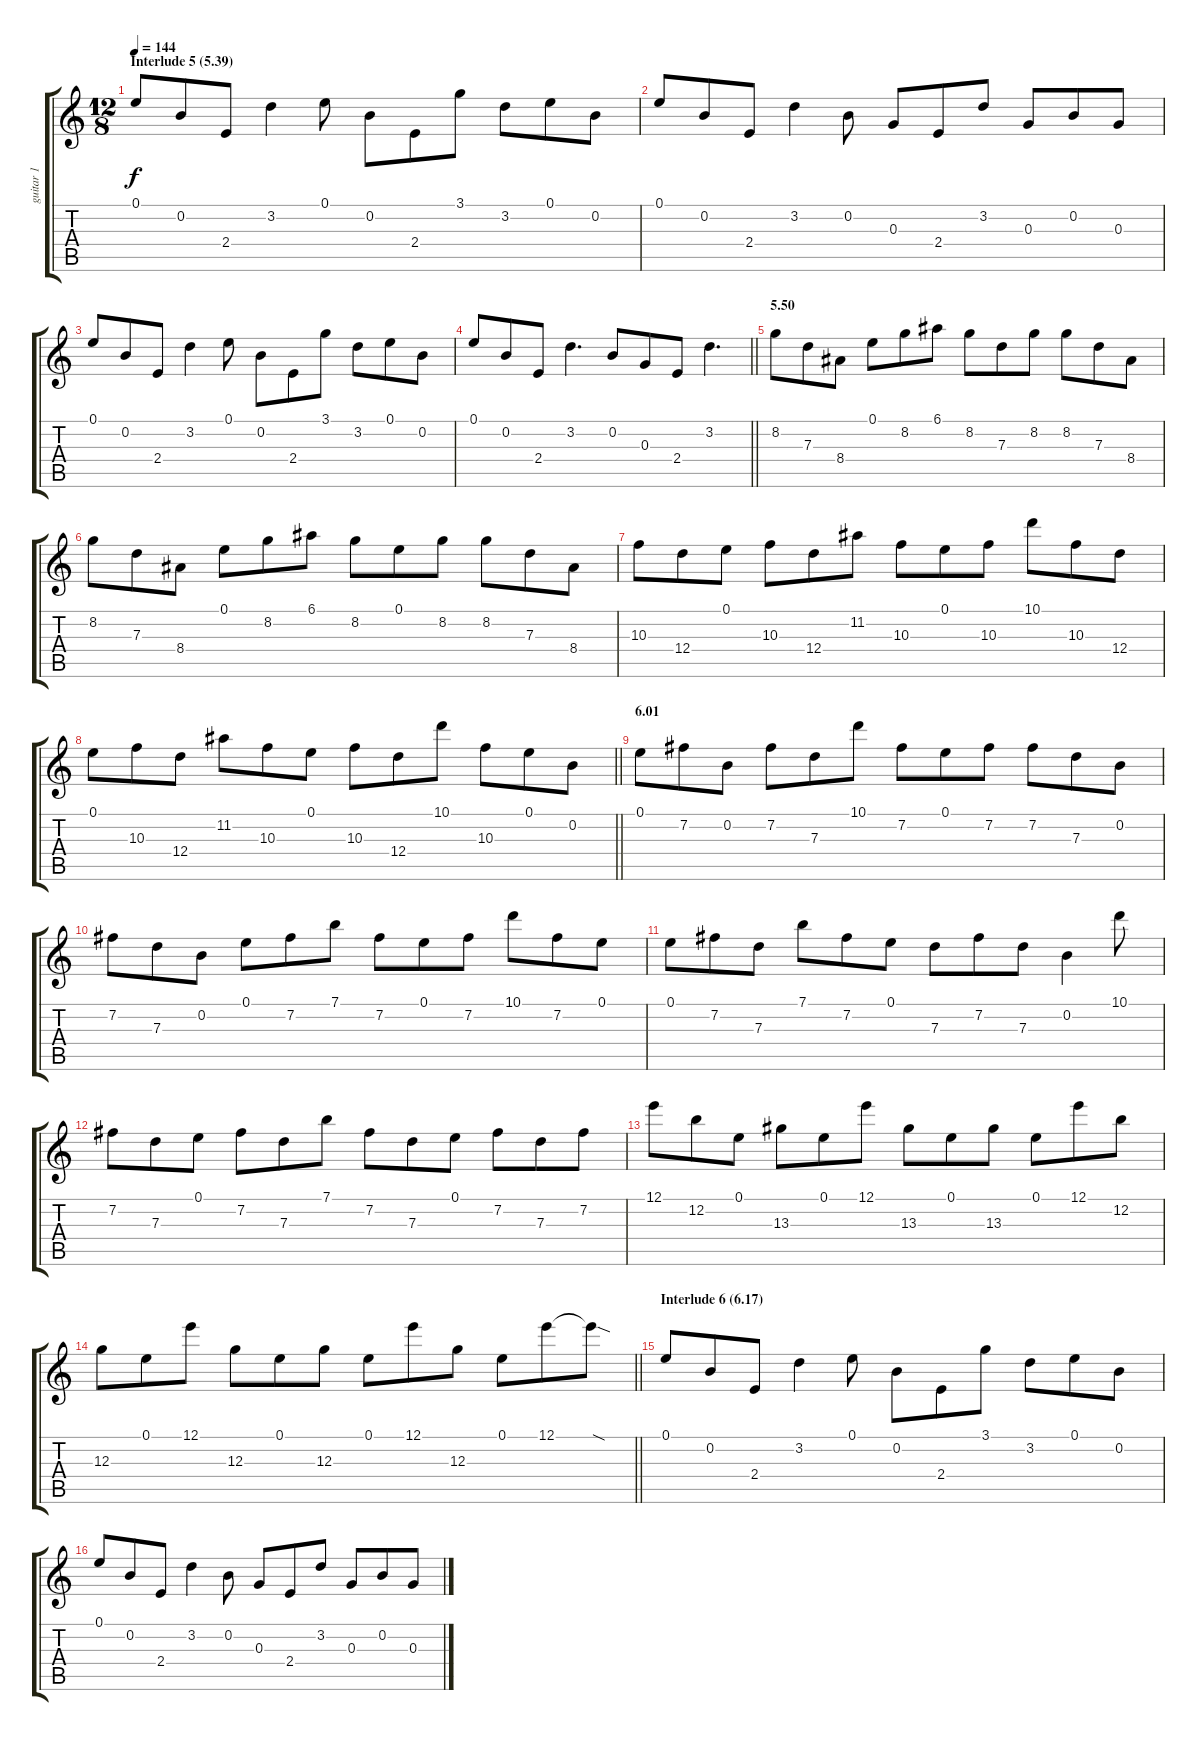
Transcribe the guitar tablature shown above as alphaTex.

\track ("guitar 1" "guitar 1") {instrument overdrivenguitar}
\staff {score tabs}
\tuning (E4 B3 G3 D3 A2 E2) {hide}
\ts (12 8)
\section ("" "Interlude 5 (5.39)")
\tempo 144
\clef g2
\ks c
0.1.8{dy f} 0.2.8 2.4.8 3.2.4 0.1.8 0.2.8 2.4.8 3.1.8 3.2.8 0.1.8 0.2.8 |
0.1.8 0.2.8 2.4.8 3.2.4 0.2.8 0.3.8 2.4.8 3.2.8 0.3.8 0.2.8 0.3.8 |
0.1.8 0.2.8 2.4.8 3.2.4 0.1.8 0.2.8 2.4.8 3.1.8 3.2.8 0.1.8 0.2.8 |
\barLineRight lightlight
0.1.8 0.2.8 2.4.8 3.2.4{d} 0.2.8 0.3.8 2.4.8 3.2.4{d} |
\section ("" "5.50")
8.2.8 7.3.8 8.4.8 0.1.8 8.2.8 6.1.8 8.2.8 7.3.8 8.2.8 8.2.8 7.3.8 8.4.8 |
8.2.8 7.3.8 8.4.8 0.1.8 8.2.8 6.1.8 8.2.8 0.1.8 8.2.8 8.2.8 7.3.8 8.4.8 |
10.3.8 12.4.8 0.1.8 10.3.8 12.4.8 11.2.8 10.3.8 0.1.8 10.3.8 10.1.8 10.3.8 12.4.8 |
\barLineRight lightlight
0.1.8 10.3.8 12.4.8 11.2.8 10.3.8 0.1.8 10.3.8 12.4.8 10.1.8 10.3.8 0.1.8 0.2.8 |
\section ("" "6.01")
0.1.8 7.2.8 0.2.8 7.2.8 7.3.8 10.1.8 7.2.8 0.1.8 7.2.8 7.2.8 7.3.8 0.2.8 |
7.2.8 7.3.8 0.2.8 0.1.8 7.2.8 7.1.8 7.2.8 0.1.8 7.2.8 10.1.8 7.2.8 0.1.8 |
0.1.8 7.2.8 7.3.8 7.1.8 7.2.8 0.1.8 7.3.8 7.2.8 7.3.8 0.2.4 10.1.8 |
7.2.8 7.3.8 0.1.8 7.2.8 7.3.8 7.1.8 7.2.8 7.3.8 0.1.8 7.2.8 7.3.8 7.2.8 |
12.1.8 12.2.8 0.1.8 13.3.8 0.1.8 12.1.8 13.3.8 0.1.8 13.3.8 0.1.8 12.1.8 12.2.8 |
\barLineRight lightlight
12.3.8 0.1.8 12.1.8 12.3.8 0.1.8 12.3.8 0.1.8 12.1.8 12.3.8 0.1.8 12.1.8 12.1{sod t}.8 |
\section ("" "Interlude 6 (6.17)")
0.1.8 0.2.8 2.4.8 3.2.4 0.1.8 0.2.8 2.4.8 3.1.8 3.2.8 0.1.8 0.2.8 |
0.1.8 0.2.8 2.4.8 3.2.4 0.2.8 0.3.8 2.4.8 3.2.8 0.3.8 0.2.8 0.3.8
